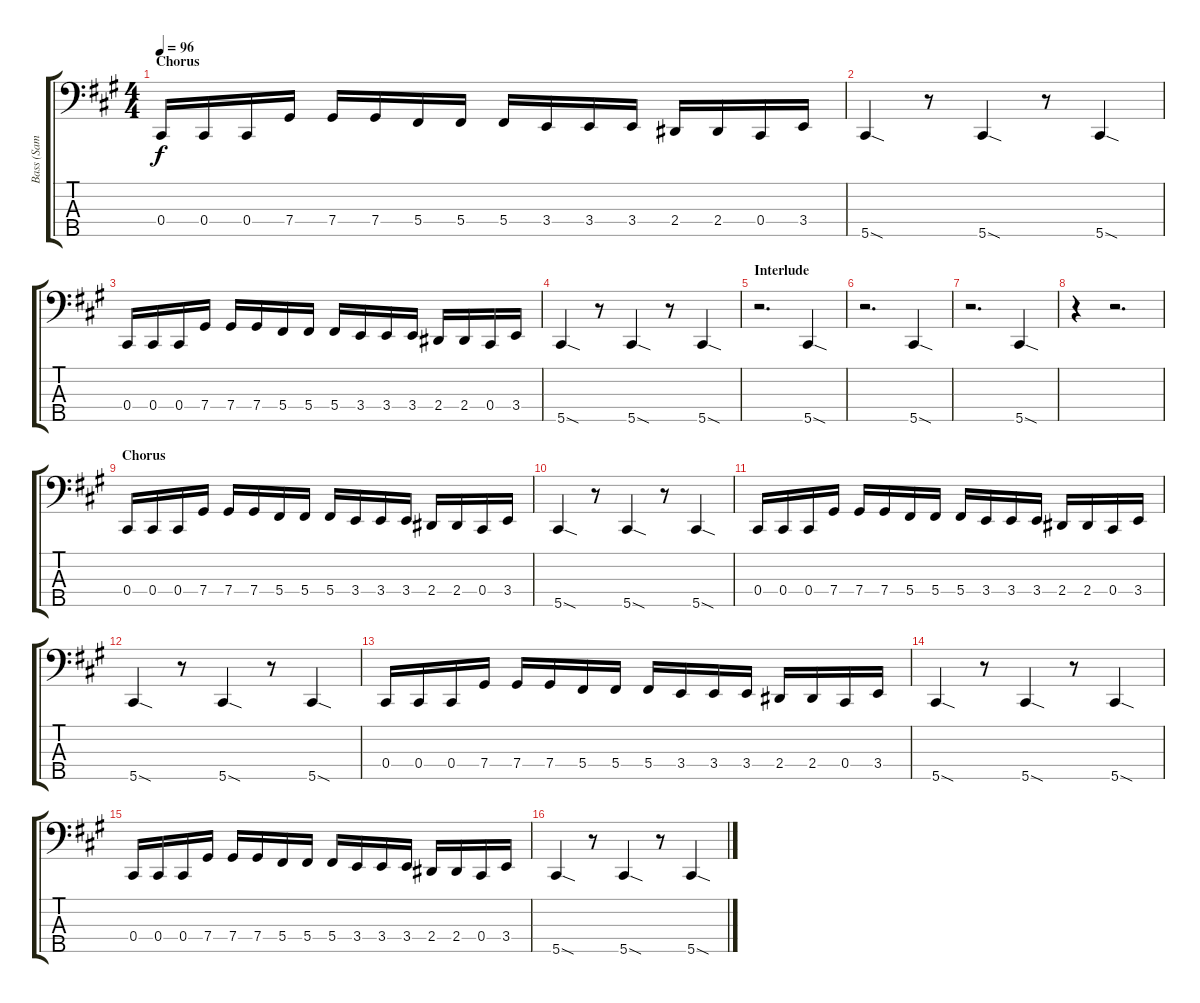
\track ("Bass (Sam Rivers)" "Bass (Sam ") {instrument electricbassfinger}
\staff {score tabs}
\tuning (E2 B1 Gb1 Db1 Ab0) {hide}
\ts (4 4)
\section ("" "Chorus")
\tempo 96
\clef f4
\ks a
0.4.16{dy f} 0.4.16 0.4.16 7.4.16 7.4.16 7.4.16 5.4.16 5.4.16 5.4.16 3.4.16 3.4.16 3.4.16 2.4.16 2.4.16 0.4.16 3.4.16 |
5.5{sod}.4 r.8 5.5{sod}.4 r.8 5.5{sod}.4 |
0.4.16 0.4.16 0.4.16 7.4.16 7.4.16 7.4.16 5.4.16 5.4.16 5.4.16 3.4.16 3.4.16 3.4.16 2.4.16 2.4.16 0.4.16 3.4.16 |
5.5{sod}.4 r.8 5.5{sod}.4 r.8 5.5{sod}.4 |
\section ("" "Interlude")
r.2{d} 5.5{sod}.4 |
r.2{d} 5.5{sod}.4 |
r.2{d} 5.5{sod}.4 |
r.4 r.2{d} |
\section ("" "Chorus")
0.4.16 0.4.16 0.4.16 7.4.16 7.4.16 7.4.16 5.4.16 5.4.16 5.4.16 3.4.16 3.4.16 3.4.16 2.4.16 2.4.16 0.4.16 3.4.16 |
5.5{sod}.4 r.8 5.5{sod}.4 r.8 5.5{sod}.4 |
0.4.16 0.4.16 0.4.16 7.4.16 7.4.16 7.4.16 5.4.16 5.4.16 5.4.16 3.4.16 3.4.16 3.4.16 2.4.16 2.4.16 0.4.16 3.4.16 |
5.5{sod}.4 r.8 5.5{sod}.4 r.8 5.5{sod}.4 |
0.4.16 0.4.16 0.4.16 7.4.16 7.4.16 7.4.16 5.4.16 5.4.16 5.4.16 3.4.16 3.4.16 3.4.16 2.4.16 2.4.16 0.4.16 3.4.16 |
5.5{sod}.4 r.8 5.5{sod}.4 r.8 5.5{sod}.4 |
0.4.16 0.4.16 0.4.16 7.4.16 7.4.16 7.4.16 5.4.16 5.4.16 5.4.16 3.4.16 3.4.16 3.4.16 2.4.16 2.4.16 0.4.16 3.4.16 |
5.5{sod}.4 r.8 5.5{sod}.4 r.8 5.5{sod}.4
